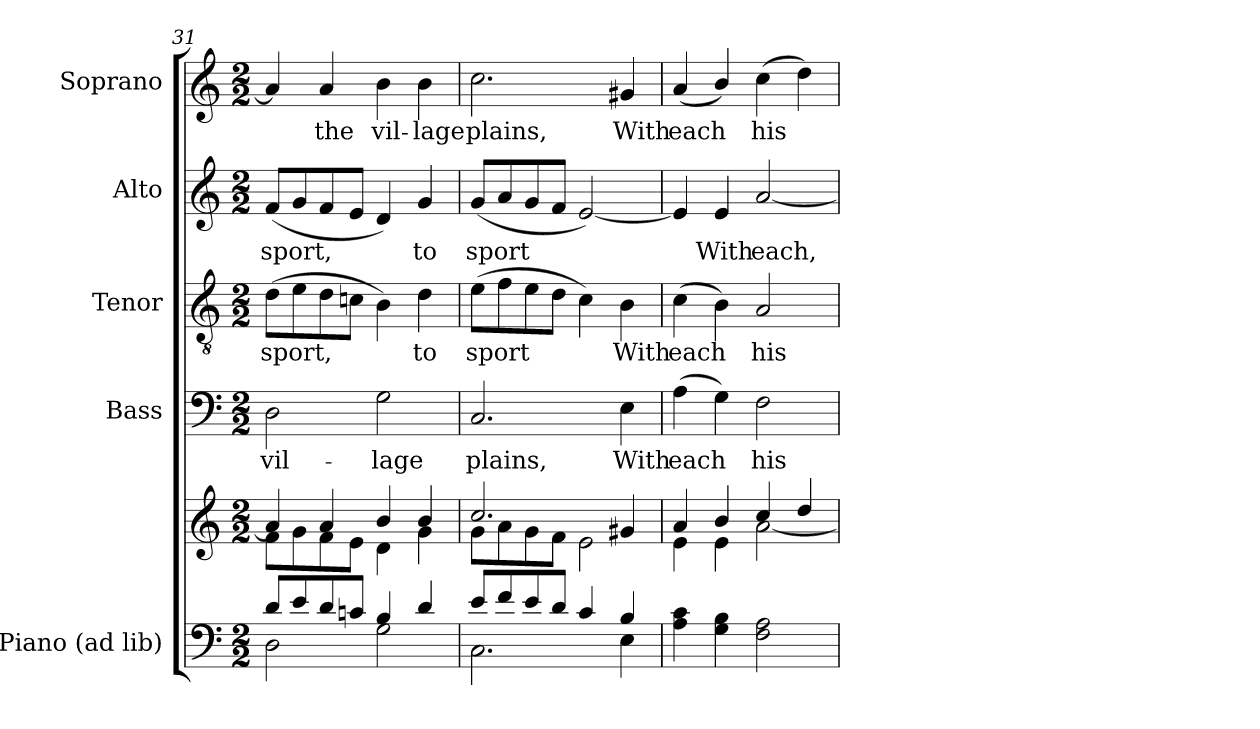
**kern	**kern	**kern	**text	**kern	**text	**kern	**text	**kern	**text
*part5	*part5	*part4	*part4	*part3	*part3	*part2	*part2	*part1	*part1
*staff6	*staff5	*staff4	*staff4	*staff3	*staff3	*staff2	*staff2	*staff1	*staff1
*I"Piano (ad lib)	*	*I"Bass	*	*I"Tenor	*	*I"Alto	*	*I"Soprano	*
*I'Pno.	*	*I'B.	*	*I'T.	*	*I'A.	*	*I'S.	*
*clefF4	*clefG2	*clefF4	*	*clefGv2	*	*clefG2	*	*clefG2	*
*	*	*	*	*ITrd7c12	*	*	*	*	*
*k[]	*k[]	*k[]	*	*k[]	*	*k[]	*	*k[]	*
*C:	*C:	*C:	*	*C:	*	*C:	*	*C:	*
*M2/2	*M2/2	*M2/2	*	*M2/2	*	*M2/2	*	*M2/2	*
=31	=31	=31	=31	=31	=31	=31	=31	=31	=31
*^	*^	*	*	*	*	*	*	*	*
!	!	!	!	!	!LO:LY:b:color=#000000	!	!	!	!	!	!
!	!	!	!	!	!	!	!LO:LY:b:color=#000000	!	!	!	!
!	!	!	!	!	!	!	!	!	!LO:LY:b:color=#000000	!	!
8di/L	2Di\	4ai/]	8fi\L	2Di\	vil-	(8Di\L	sport,	(8fi/L	sport,	4ai/]	.
8ei/	.	.	8gi\	.	.	8Ei\	.	8gi/	.	.	.
!	!	!	!	!	!	!	!	!	!	!	!LO:LY:b:color=#000000
8di/	.	4ai/	8fi\	.	.	8Di\	.	8fi/	.	4ai/	the
8cni/J	.	.	8ei\J	.	.	8Cni\J	.	8ei/J	.	.	.
!	!	!	!	!	!LO:LY:b:color=#000000	!	!	!	!	!	!
!	!	!	!	!	!	!	!	!	!	!	!LO:LY:b:color=#000000
4Bi/	2Gi\	4bi/	4di\	2Gi\	-lage	4BBi\)	.	4di/)	.	4bi\	vil-
!	!	!	!	!	!	!	!LO:LY:b:color=#000000	!	!	!	!
!	!	!	!	!	!	!	!	!	!LO:LY:b:color=#000000	!	!
!	!	!	!	!	!	!	!	!	!	!	!LO:LY:b:color=#000000
4di/	.	4bi/	4gi\	.	.	4Di\	to	4gi/	to	4bi\	-lage
=32	=32	=32	=32	=32	=32	=32	=32	=32	=32	=32	=32
!	!	!	!	!	!LO:LY:b:color=#000000	!	!	!	!	!	!
!	!	!	!	!	!	!	!LO:LY:b:color=#000000	!	!	!	!
!	!	!	!	!	!	!	!	!	!LO:LY:b:color=#000000	!	!
!	!	!	!	!	!	!	!	!	!	!	!LO:LY:b:color=#000000
8ei/L	2.Ci\	2.cci/	8gi\L	2.Ci/	plains,	(8Ei\L	sport	(8gi/L	sport	2.cci\	plains,
8fi/	.	.	8ai\	.	.	8Fi\	.	8ai/	.	.	.
8ei/	.	.	8gi\	.	.	8Ei\	.	8gi/	.	.	.
8di/J	.	.	8fi\J	.	.	8Di\J	.	8fi/J	.	.	.
4ci/	.	.	2ei\	.	.	4Ci\)	.	[<2ei/)	.	.	.
!	!	!	!	!	!LO:LY:b:color=#000000	!	!	!	!	!	!
!	!	!	!	!	!	!	!LO:LY:b:color=#000000	!	!	!	!
!	!	!	!	!	!	!	!	!	!	!	!LO:LY:b:color=#000000
4Bi/	4Ei\	4g#Xi/	.	4Ei\	With	4BBi\	With	.	.	4g#Xi/	With
*v	*v	*	*	*	*	*	*	*	*	*	*
=33	=33	=33	=33	=33	=33	=33	=33	=33	=33	=33
*^	*	*	*	*	*	*	*	*	*	*
!	!	!	!	!	!LO:LY:b:color=#000000	!	!	!	!	!	!
*v	*v	*	*	*	*	*	*	*	*	*	*
*^	*	*	*	*	*	*	*	*	*	*
!	!	!	!	!	!	!	!LO:LY:b:color=#000000	!	!	!	!
*v	*v	*	*	*	*	*	*	*	*	*	*
*^	*	*	*	*	*	*	*	*	*	*
!	!	!	!	!	!	!	!	!	!	!	!LO:LY:b:color=#000000
*v	*v	*	*	*	*	*	*	*	*	*	*
4Ai\ 4ci	4ai/	4ei\	(4Ai\	each	(4Ci\	each	4ei/]	.	(4ai/	each
!	!	!	!	!	!	!	!	!LO:LY:b:color=#000000	!	!
4Gi\ 4Bi	4bi/	4ei\	4Gi\)	.	4BBi\)	.	4ei/	With	4bi/)	.
!	!	!	!	!LO:LY:b:color=#000000	!	!	!	!	!	!
!	!	!	!	!	!	!LO:LY:b:color=#000000	!	!	!	!
!	!	!	!	!	!	!	!	!LO:LY:b:color=#000000	!	!
!	!	!	!	!	!	!	!	!	!	!LO:LY:b:color=#000000
2Fi\ 2Ai	4cci/	[<2ai\	2Fi\	his	2AAi/	his	[<2ai/	each,	(4cci\	his
.	4ddi/	.	.	.	.	.	.	.	4ddi\)	.
*	*v	*v	*	*	*	*	*	*	*	*
=	=	=	=	=	=	=	=	=	=
*-	*-	*-	*-	*-	*-	*-	*-	*-	*-
